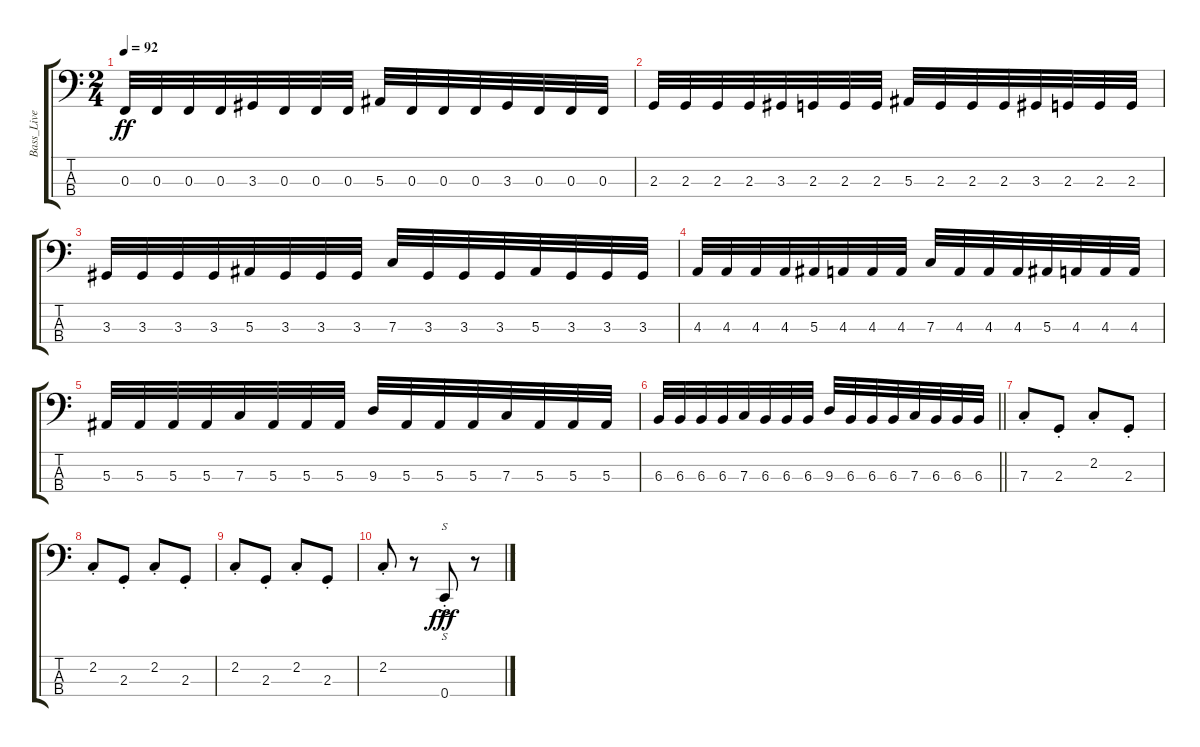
\track ("Bass_Live" "Bass_Live") {instrument electricbassfinger}
\staff {score tabs}
\tuning (Eb2 Bb1 F1 C1) {hide}
\ts (2 4)
\tempo 92
\clef f4
\ks c
0.3.32{dy ff} 0.3.32 0.3.32 0.3.32 3.3.32 0.3.32 0.3.32 0.3.32 5.3.32 0.3.32 0.3.32 0.3.32 3.3.32 0.3.32 0.3.32 0.3.32 |
2.3.32 2.3.32 2.3.32 2.3.32 3.3.32 2.3.32 2.3.32 2.3.32 5.3.32 2.3.32 2.3.32 2.3.32 3.3.32 2.3.32 2.3.32 2.3.32 |
3.3.32 3.3.32 3.3.32 3.3.32 5.3.32 3.3.32 3.3.32 3.3.32 7.3.32 3.3.32 3.3.32 3.3.32 5.3.32 3.3.32 3.3.32 3.3.32 |
4.3.32 4.3.32 4.3.32 4.3.32 5.3.32 4.3.32 4.3.32 4.3.32 7.3.32 4.3.32 4.3.32 4.3.32 5.3.32 4.3.32 4.3.32 4.3.32 |
5.3.32 5.3.32 5.3.32 5.3.32 7.3.32 5.3.32 5.3.32 5.3.32 9.3.32 5.3.32 5.3.32 5.3.32 7.3.32 5.3.32 5.3.32 5.3.32 |
\barLineRight lightlight
6.3.32 6.3.32 6.3.32 6.3.32 7.3.32 6.3.32 6.3.32 6.3.32 9.3.32 6.3.32 6.3.32 6.3.32 7.3.32 6.3.32 6.3.32 6.3.32 |
\section ("" "")
7.3{st}.8 2.3{st}.8 2.2{st}.8 2.3{st}.8 |
2.2{st}.8 2.3{st}.8 2.2{st}.8 2.3{st}.8 |
2.2{st}.8 2.3{st}.8 2.2{st}.8 2.3{st}.8 |
2.2{st}.8 r.8 0.4{ac st}.8{s dy fff} r.8
